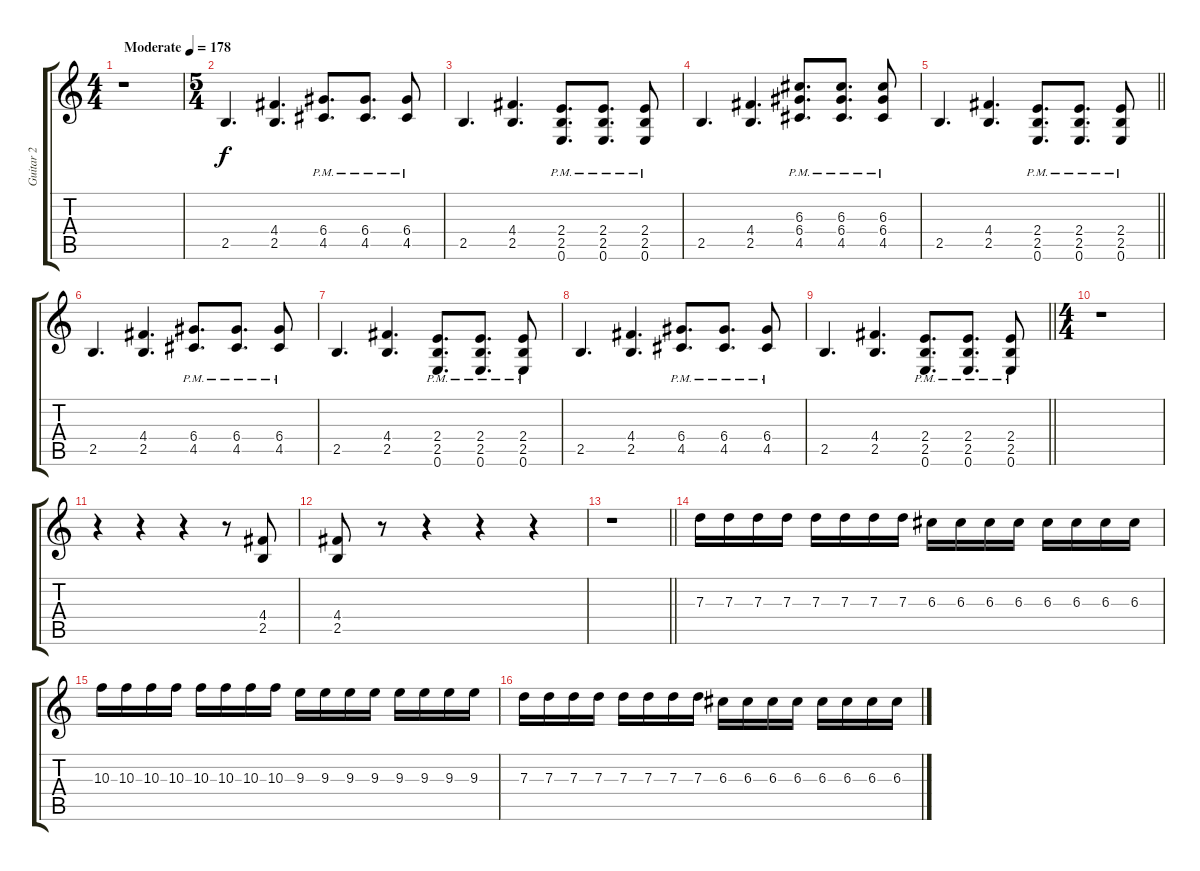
\track ("Guitar 2" "Guitar 2") {instrument distortionguitar}
\staff {score tabs}
\tuning (E4 B3 G3 D3 A2 E2) {hide}
\ts (4 4)
\tempo (178 "Moderate")
\clef g2
\ks c
r.1{dy f instrument distortionguitar} |
\ts (5 4)
2.5.4{d} (4.4 2.5).4{d} (6.4{pm} 4.5{pm}).8{d} (6.4{pm} 4.5{pm}).8{d} (6.4{pm} 4.5{pm}).8 |
2.5.4{d} (4.4 2.5).4{d} (2.4 2.5{pm} 0.6).8{d} (2.4 2.5{pm} 0.6).8{d} (2.4 2.5{pm} 0.6).8 |
2.5.4{d} (4.4 2.5).4{d} (6.3{pm} 6.4{pm} 4.5{pm}).8{d} (6.3{pm} 6.4{pm} 4.5{pm}).8{d} (6.3{pm} 6.4{pm} 4.5{pm}).8 |
\barLineRight lightlight
2.5.4{d} (4.4 2.5).4{d} (2.4 2.5{pm} 0.6).8{d} (2.4 2.5{pm} 0.6).8{d} (2.4 2.5{pm} 0.6).8 |
2.5.4{d} (4.4 2.5).4{d} (6.4{pm} 4.5{pm}).8{d} (6.4{pm} 4.5{pm}).8{d} (6.4{pm} 4.5{pm}).8 |
2.5.4{d} (4.4 2.5).4{d} (2.4 2.5{pm} 0.6).8{d} (2.4 2.5{pm} 0.6).8{d} (2.4 2.5{pm} 0.6).8 |
2.5.4{d} (4.4 2.5).4{d} (6.4{pm} 4.5{pm}).8{d} (6.4{pm} 4.5{pm}).8{d} (6.4{pm} 4.5{pm}).8 |
\barLineRight lightlight
2.5.4{d} (4.4 2.5).4{d} (2.4 2.5{pm} 0.6).8{d} (2.4 2.5{pm} 0.6).8{d} (2.4 2.5{pm} 0.6).8 |
\ts (4 4)
r.1 |
r.4 r.4 r.4 r.8 (4.4 2.5).8 |
(4.4 2.5).8 r.8 r.4 r.4 r.4 |
\barLineRight lightlight
r.1 |
7.3.16 7.3.16 7.3.16 7.3.16 7.3.16 7.3.16 7.3.16 7.3.16 6.3.16 6.3.16 6.3.16 6.3.16 6.3.16 6.3.16 6.3.16 6.3.16 |
10.3.16 10.3.16 10.3.16 10.3.16 10.3.16 10.3.16 10.3.16 10.3.16 9.3.16 9.3.16 9.3.16 9.3.16 9.3.16 9.3.16 9.3.16 9.3.16 |
7.3.16 7.3.16 7.3.16 7.3.16 7.3.16 7.3.16 7.3.16 7.3.16 6.3.16 6.3.16 6.3.16 6.3.16 6.3.16 6.3.16 6.3.16 6.3.16
